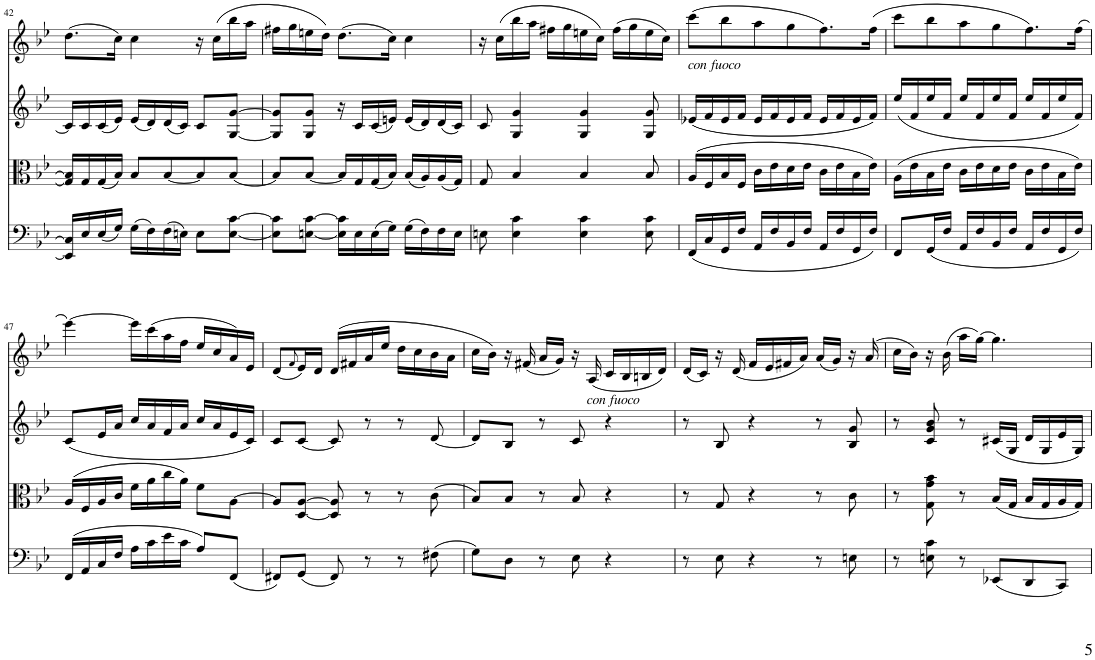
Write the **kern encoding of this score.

**kern	**kern	**kern	**kern
*part4	*part3	*part2	*part1
*staff4	*staff3	*staff2	*staff1
*I"Sampler	*I"Sampler	*I"Sampler	*I"Sampler
*I'Samp	*I'Samp	*I'Samp	*I'Samp
!!LO:PB:g=z
*clefF4	*clefC3	*clefG2	*clefG2
*k[b-e-]	*k[b-e-]	*k[b-e-]	*k[b-e-]
*M3/4	*M3/4	*M3/4	*M3/4
=42	=42	=42	=42
16EE-/] 16C/]LL	16G/] 16B-/]LL	16c/LL]	(8.dd\L
16E-/	16G/	16c/	.
(16E-/	(16G/	(16c/	.
16G/JJ)	16B-/JJ)	16e-/JJ)	16cc\Jk)
(16G\LL	8B-/L	(16e-/LL	4cc\
16F\)	.	16d/)	.
(16F\	[8B-/	(16d/	.
16En\JJ)	.	16c/JJ)	.
8E\L	8B-/]	8c/L	16r
.	.	.	(16cc\LL
[8E\ [8c\J	[8B-/J	[8G/ [8g/J	16bb-\
.	.	.	16aa\JJ
=43	=43	=43	=43
8E\] 8c\]L	8B-/L]	8G/] 8g/]L	16ff#X\LL
.	.	.	16gg\
[8En\ [8c\J	[8B-/J	8G/ 8g/J	16een\
.	.	.	16dd\JJ)
16E\] 16c\]LL	16B-/LL]	16r	(8.dd\L
16E\	16G/	16c/LL	.
(16E\	(16G/	(16c/	.
16G\JJ)	16B-/JJ)	16en/JJ)	16cc\Jk)
(16G\LL	(16B-/LL	(16e/LL	4cc\
16F\)	16A/)	16d/)	.
16F\	(16A/	(16d/	.
16E\JJ	16G/JJ)	16c/JJ)	.
=44	=44	=44	=44
8En\	8G/	8c/	16r
.	.	.	(16cc\LL
4E\ 4c\	4B-/	4G/ 4g/	16bb-\
.	.	.	16aa\JJ
.	.	.	16ff#X\LL
.	.	.	16gg\
4E\ 4c\	4B-/	4G/ 4g/	16een\
.	.	.	16cc\JJ)
.	.	.	(16ff#\LL
.	.	.	16gg\
8E\ 8c\	8B-/	8G/ 8g/	16ee\
.	.	.	16cc\JJ)
=45	=45	=45	=45
!	!	!	!LO:TX:b:i:t=con fuoco
(16FF/LL	(16A/LL	(16e-X/LL	(8ccc\L
16C/	16F/	16f/	.
16GG/	16B-/	16e-/	8bb-\
16F/JJ	16F/JJ	16f/JJ	.
16AA/LL	16c\LL	16e-/LL	8aa\
16F/	16e-\	16f/	.
16BB-/	16d\	16e-/	8gg\
16F/JJ	16e-\JJ	16f/JJ	.
16AA/LL	16c\LL	16e-/LL	8.ff\)
16F/	16e-\	16f/	.
16GG/	16B-\	16e-/	.
16F/JJ)	16e-\JJ)	16f/JJ)	(16ff\Jk
=46	=46	=46	=46
8FF/L	(16A\LL	(16ee-/LL	8ccc\L
.	16e-\	16f/	.
(16GG/L	16B-\	16ee-/	8bb-\
16F/JJ	16e-\JJ	16f/JJ	.
16AA/LL	16c\LL	16ee-/LL	8aa\
16F/	16e-\	16f/	.
16BB-/	16d\	16ee-/	8gg\
16F/JJ	16e-\JJ	16f/JJ	.
16AA/LL	16c\LL	16ee-/LL	8.ff\)
16F/	16e-\	16f/	.
16GG/	16B-\	16ee-/	.
16F/JJ)	16e-\JJ)	16f/JJ)	(16ff\Jk
!!LO:LB:g=z
=47	=47	=47	=47
(16FF/LL	(16A/LL	(8c/L	[4eee-\)
16AA/	16F/	.	.
16C/	16A/	16e-/L	.
16F/JJ	16c/JJ	16a/JJ	.
16A\LL	16f\LL	16cc/LL	16eee-\LL]
16c\	16a\	16a/	(16ccc\
16e-\	16cc\	16f/	16aa\
16c\JJ	16a\JJ)	16a/JJ	16ff\JJ
8A/L)	8f\L	16cc/LL	16ee-/LL
.	.	16a/	16cc/
(8FF/J	[8A\J	16e-/	16a/)
.	.	16c/JJ)	16e-/JJ
=48	=48	=48	=48
8FF#X/L)	8A/L]	8c/L	(8d/L
.	.	.	8qf/
(8GG/J	[8D/ [8A/J	[8c/J	16e-/L)
.	.	.	16d/JJ
8FF#/)	8D/] 8A/]	8c/]	(16d/LL
.	.	.	16f#X/
8r	8r	8r	16a/
.	.	.	16ee-/JJ
8r	8r	8r	16dd\LL
.	.	.	16cc\
(8F#X\	(8c\	[8d/	16b-\
.	.	.	16a\JJ
=49	=49	=49	=49
8G\L)	8B-/L)	8d/L]	16cc\LL
.	.	.	16b-\JJ)
8D\J	8B-/J	8B-/J	16r
.	.	.	(16f#X/
8r	8r	8r	16a/LL
.	.	.	16g/JJ)
8E-\	8B-/	8c/	16r
!	!	!	!LO:TX:b:i:t=con fuoco
.	.	.	(16A/
4r	4r	4r	16c/LL
.	.	.	16B-/
.	.	.	16Bn/
.	.	.	16d/JJ)
=50	=50	=50	=50
8r	8r	8r	(16d/LL
.	.	.	16c/JJ)
8E-\	8G/	8B-/	16r
.	.	.	(16d/
4r	4r	4r	16f/LL
.	.	.	16e-/
.	.	.	16f#X/
.	.	.	16a/JJ)
8r	8r	8r	(16a/LL
.	.	.	16g/JJ)
8En\	8c\	8B-/ 8g/	16r
.	.	.	(16a/
=51	=51	=51	=51
8r	8r	8r	16cc\LL
.	.	.	16b-\JJ)
8En\ 8c\	8G\ 8g\ 8b-\	8c/ 8g/ 8b-/	16r
.	.	.	(16b-\
8r	8r	8r	16aa\LL
.	.	.	[16gg\JJ)
(8EE-X/L	(16B-/LL	(16c#X/LL	4.gg\]
.	16G/JJ	16G/JJ	.
8DD/	16B-/LL	16d/LL	.
.	16G/	16G/	.
8CC/J)	16A/	16e-/	.
.	16G/JJ)	16G/JJ)	.
=	=	=	=
*-	*-	*-	*-
